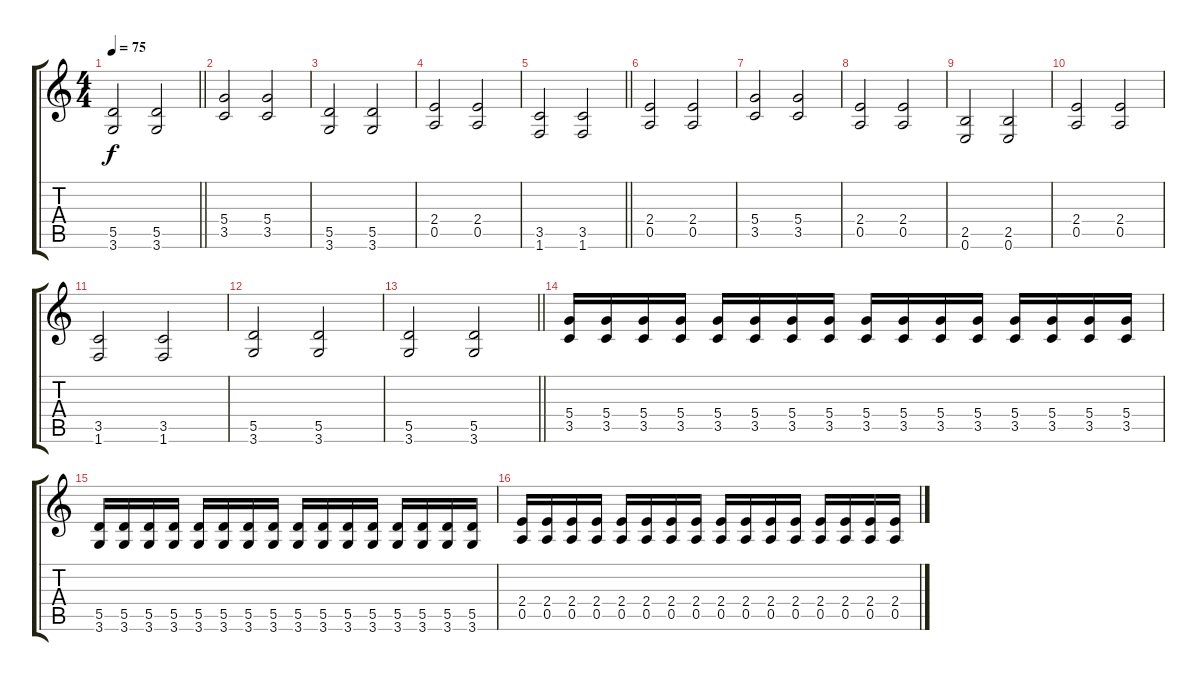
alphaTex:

\track "" {instrument overdrivenguitar}
\staff {score tabs}
\tuning (E4 B3 G3 D3 A2 E2) {hide}
\ts (4 4)
\tempo 75
\clef g2
\barLineRight lightlight
\ks c
(5.5 3.6).2{dy f} (5.5 3.6).2 |
(5.4 3.5).2 (5.4 3.5).2 |
(5.5 3.6).2 (5.5 3.6).2 |
(2.4 0.5).2 (2.4 0.5).2 |
\barLineRight lightlight
(3.5 1.6).2 (3.5 1.6).2 |
(2.4 0.5).2 (2.4 0.5).2 |
(5.4 3.5).2 (5.4 3.5).2 |
(2.4 0.5).2 (2.4 0.5).2 |
(2.5 0.6).2 (2.5 0.6).2 |
(2.4 0.5).2 (2.4 0.5).2 |
(3.5 1.6).2 (3.5 1.6).2 |
(5.5 3.6).2 (5.5 3.6).2 |
\barLineRight lightlight
(5.5 3.6).2 (5.5 3.6).2 |
\section ("" "")
(5.4 3.5).16 (5.4 3.5).16 (5.4 3.5).16 (5.4 3.5).16 (5.4 3.5).16 (5.4 3.5).16 (5.4 3.5).16 (5.4 3.5).16 (5.4 3.5).16 (5.4 3.5).16 (5.4 3.5).16 (5.4 3.5).16 (5.4 3.5).16 (5.4 3.5).16 (5.4 3.5).16 (5.4 3.5).16 |
(5.5 3.6).16 (5.5 3.6).16 (5.5 3.6).16 (5.5 3.6).16 (5.5 3.6).16 (5.5 3.6).16 (5.5 3.6).16 (5.5 3.6).16 (5.5 3.6).16 (5.5 3.6).16 (5.5 3.6).16 (5.5 3.6).16 (5.5 3.6).16 (5.5 3.6).16 (5.5 3.6).16 (5.5 3.6).16 |
(2.4 0.5).16 (2.4 0.5).16 (2.4 0.5).16 (2.4 0.5).16 (2.4 0.5).16 (2.4 0.5).16 (2.4 0.5).16 (2.4 0.5).16 (2.4 0.5).16 (2.4 0.5).16 (2.4 0.5).16 (2.4 0.5).16 (2.4 0.5).16 (2.4 0.5).16 (2.4 0.5).16 (2.4 0.5).16
